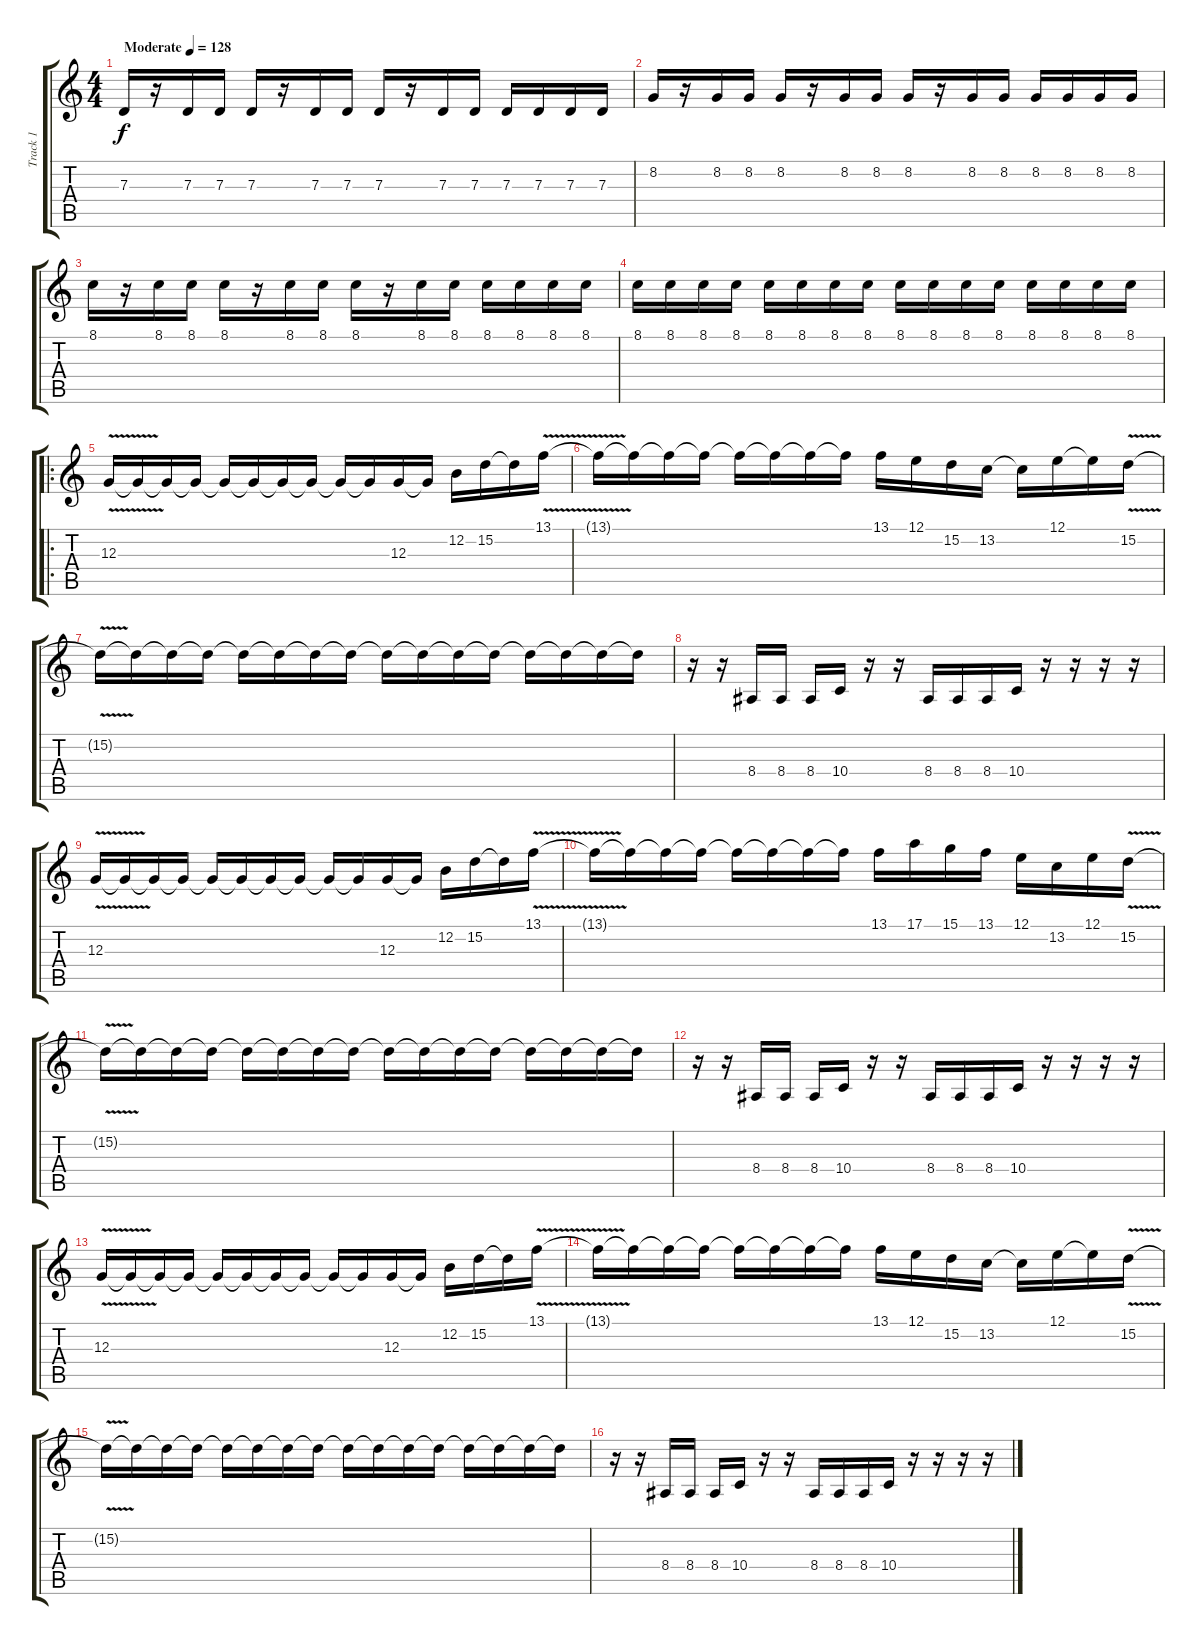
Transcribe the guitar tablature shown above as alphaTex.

\track ("Track 1" "Track 1") {instrument lead5charang}
\staff {score tabs}
\tuning (E4 B3 G3 D3 A2 E2) {hide}
\ts (4 4)
\tempo (128 "Moderate")
\clef g2
\ks c
7.3.16{dy f instrument lead5charang} r.16 7.3.16 7.3.16 7.3.16 r.16 7.3.16 7.3.16 7.3.16 r.16 7.3.16 7.3.16 7.3.16 7.3.16 7.3.16 7.3.16 |
8.2.16 r.16 8.2.16 8.2.16 8.2.16 r.16 8.2.16 8.2.16 8.2.16 r.16 8.2.16 8.2.16 8.2.16 8.2.16 8.2.16 8.2.16 |
8.1.16 r.16 8.1.16 8.1.16 8.1.16 r.16 8.1.16 8.1.16 8.1.16 r.16 8.1.16 8.1.16 8.1.16 8.1.16 8.1.16 8.1.16 |
8.1.16 8.1.16 8.1.16 8.1.16 8.1.16 8.1.16 8.1.16 8.1.16 8.1.16 8.1.16 8.1.16 8.1.16 8.1.16 8.1.16 8.1.16 8.1.16 |
\ro
12.3{v}.16 12.3{t}.16 12.3{t}.16 12.3{t}.16 12.3{t}.16 12.3{t}.16 12.3{t}.16 12.3{t}.16 12.3{t}.16 12.3{t}.16 12.3.16 12.3{t}.16 12.2.16 15.2.16 15.2{t}.16 13.1{v}.16 |
13.1{t}.16 13.1{t}.16 13.1{t}.16 13.1{t}.16 13.1{t}.16 13.1{t}.16 13.1{t}.16 13.1{t}.16 13.1.16 12.1.16 15.2.16 13.2.16 13.2{t}.16 12.1.16 12.1{t}.16 15.2{v}.16 |
15.2{t}.16 15.2{t}.16 15.2{t}.16 15.2{t}.16 15.2{t}.16 15.2{t}.16 15.2{t}.16 15.2{t}.16 15.2{t}.16 15.2{t}.16 15.2{t}.16 15.2{t}.16 15.2{t}.16 15.2{t}.16 15.2{t}.16 15.2{t}.16 |
r.16 r.16 8.4.16 8.4.16 8.4.16 10.4.16 r.16 r.16 8.4.16 8.4.16 8.4.16 10.4.16 r.16 r.16 r.16 r.16 |
12.3{v}.16 12.3{t}.16 12.3{t}.16 12.3{t}.16 12.3{t}.16 12.3{t}.16 12.3{t}.16 12.3{t}.16 12.3{t}.16 12.3{t}.16 12.3.16 12.3{t}.16 12.2.16 15.2.16 15.2{t}.16 13.1{v}.16 |
13.1{t}.16 13.1{t}.16 13.1{t}.16 13.1{t}.16 13.1{t}.16 13.1{t}.16 13.1{t}.16 13.1{t}.16 13.1.16 17.1.16 15.1.16 13.1.16 12.1.16 13.2.16 12.1.16 15.2{v}.16 |
15.2{t}.16 15.2{t}.16 15.2{t}.16 15.2{t}.16 15.2{t}.16 15.2{t}.16 15.2{t}.16 15.2{t}.16 15.2{t}.16 15.2{t}.16 15.2{t}.16 15.2{t}.16 15.2{t}.16 15.2{t}.16 15.2{t}.16 15.2{t}.16 |
r.16 r.16 8.4.16 8.4.16 8.4.16 10.4.16 r.16 r.16 8.4.16 8.4.16 8.4.16 10.4.16 r.16 r.16 r.16 r.16 |
12.3{v}.16 12.3{t}.16 12.3{t}.16 12.3{t}.16 12.3{t}.16 12.3{t}.16 12.3{t}.16 12.3{t}.16 12.3{t}.16 12.3{t}.16 12.3.16 12.3{t}.16 12.2.16 15.2.16 15.2{t}.16 13.1{v}.16 |
13.1{t}.16 13.1{t}.16 13.1{t}.16 13.1{t}.16 13.1{t}.16 13.1{t}.16 13.1{t}.16 13.1{t}.16 13.1.16 12.1.16 15.2.16 13.2.16 13.2{t}.16 12.1.16 12.1{t}.16 15.2{v}.16 |
15.2{t}.16 15.2{t}.16 15.2{t}.16 15.2{t}.16 15.2{t}.16 15.2{t}.16 15.2{t}.16 15.2{t}.16 15.2{t}.16 15.2{t}.16 15.2{t}.16 15.2{t}.16 15.2{t}.16 15.2{t}.16 15.2{t}.16 15.2{t}.16 |
r.16 r.16 8.4.16 8.4.16 8.4.16 10.4.16 r.16 r.16 8.4.16 8.4.16 8.4.16 10.4.16 r.16 r.16 r.16 r.16
